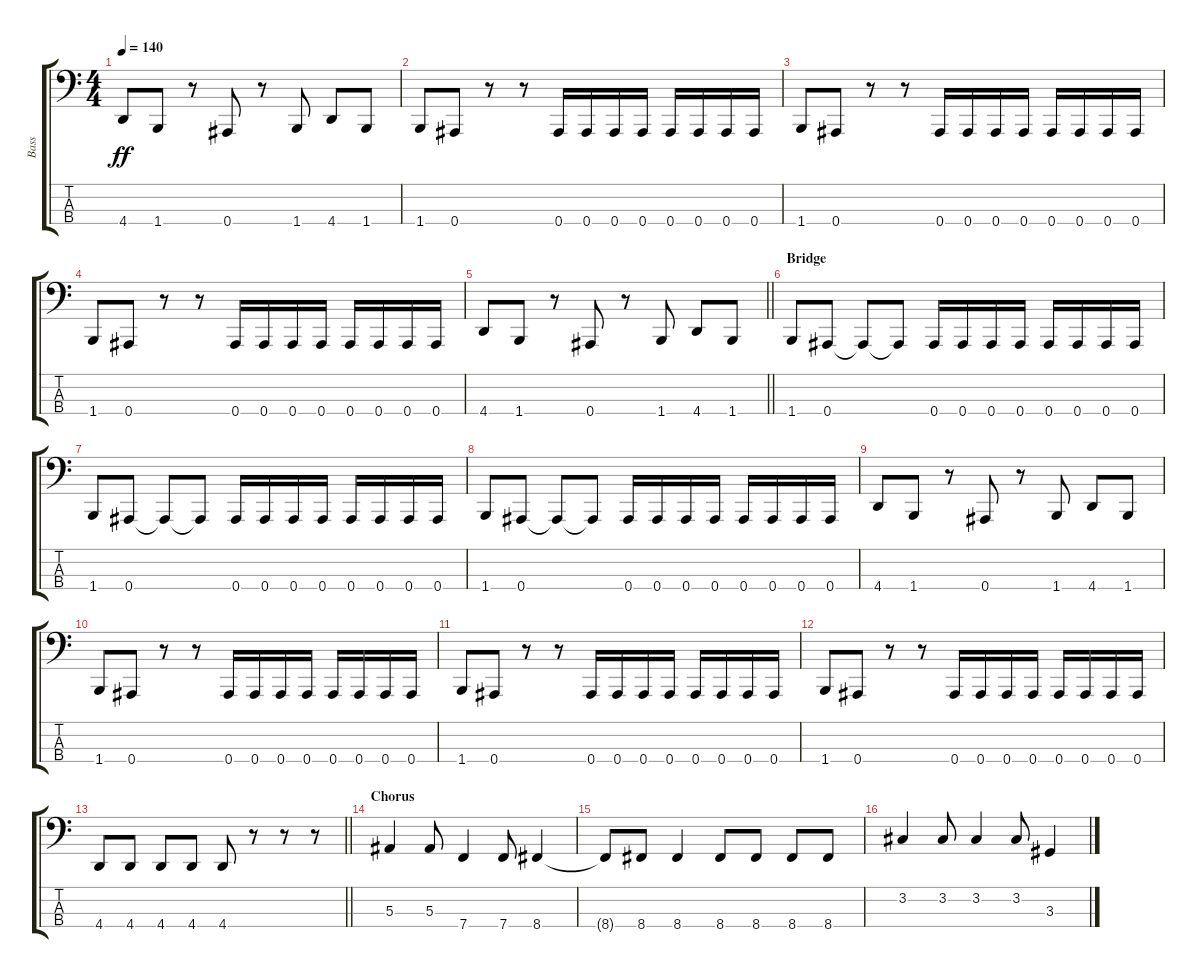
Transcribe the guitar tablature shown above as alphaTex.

\track ("Bass" "Bass") {instrument electricbassfinger}
\staff {score tabs}
\tuning (Eb2 Bb1 F1 Bb0) {hide}
\ts (4 4)
\tempo 140
\clef f4
\ks c
4.4.8{dy ff} 1.4.8 r.8 0.4.8 r.8 1.4.8 4.4.8 1.4.8 |
1.4.8 0.4.8 r.8 r.8 0.4.16 0.4.16 0.4.16 0.4.16 0.4.16 0.4.16 0.4.16 0.4.16 |
1.4.8 0.4.8 r.8 r.8 0.4.16 0.4.16 0.4.16 0.4.16 0.4.16 0.4.16 0.4.16 0.4.16 |
1.4.8 0.4.8 r.8 r.8 0.4.16 0.4.16 0.4.16 0.4.16 0.4.16 0.4.16 0.4.16 0.4.16 |
\barLineRight lightlight
4.4.8 1.4.8 r.8 0.4.8 r.8 1.4.8 4.4.8 1.4.8 |
\section ("" "Bridge")
1.4.8 0.4.8 0.4{t}.8 0.4{t}.8 0.4.16 0.4.16 0.4.16 0.4.16 0.4.16 0.4.16 0.4.16 0.4.16 |
1.4.8 0.4.8 0.4{t}.8 0.4{t}.8 0.4.16 0.4.16 0.4.16 0.4.16 0.4.16 0.4.16 0.4.16 0.4.16 |
1.4.8 0.4.8 0.4{t}.8 0.4{t}.8 0.4.16 0.4.16 0.4.16 0.4.16 0.4.16 0.4.16 0.4.16 0.4.16 |
4.4.8 1.4.8 r.8 0.4.8 r.8 1.4.8 4.4.8 1.4.8 |
1.4.8 0.4.8 r.8 r.8 0.4.16 0.4.16 0.4.16 0.4.16 0.4.16 0.4.16 0.4.16 0.4.16 |
1.4.8 0.4.8 r.8 r.8 0.4.16 0.4.16 0.4.16 0.4.16 0.4.16 0.4.16 0.4.16 0.4.16 |
1.4.8 0.4.8 r.8 r.8 0.4.16 0.4.16 0.4.16 0.4.16 0.4.16 0.4.16 0.4.16 0.4.16 |
\barLineRight lightlight
4.4.8 4.4.8 4.4.8 4.4.8 4.4.8 r.8 r.8 r.8 |
\section ("" "Chorus")
5.3.4 5.3.8 7.4.4 7.4.8 8.4.4 |
8.4{t}.8 8.4.8 8.4.4 8.4.8 8.4.8 8.4.8 8.4.8 |
3.2.4 3.2.8 3.2.4 3.2.8 3.3.4
